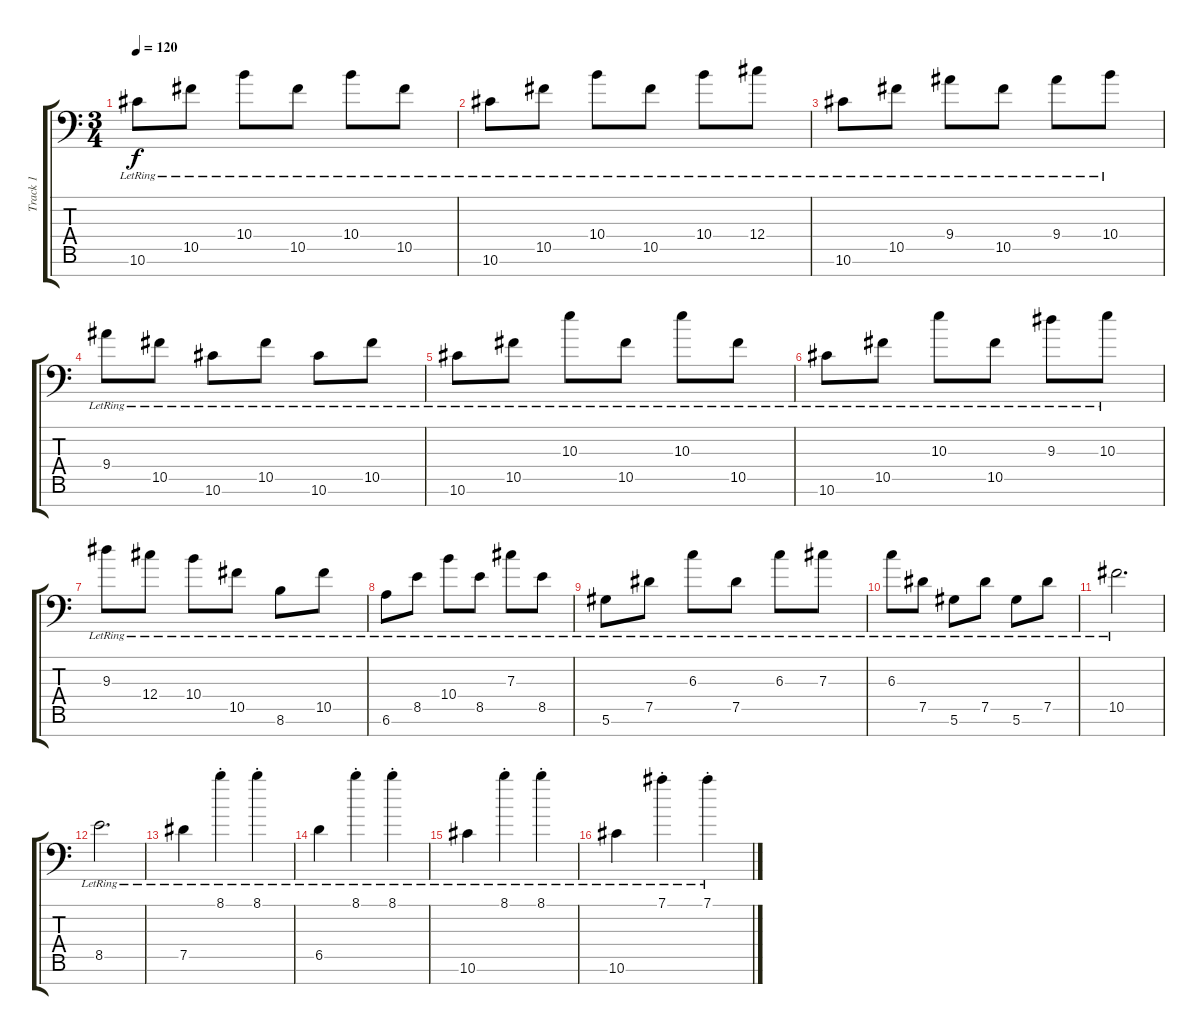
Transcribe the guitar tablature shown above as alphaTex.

\track ("Track 1" "Track 1") {instrument electricguitarjazz}
\staff {score tabs}
\tuning (Eb4 Bb3 Gb3 Db3 Ab2 Eb2 Bb1) {hide}
\ts (3 4)
\tempo 120
\clef f4
\ks c
10.6{lr}.8{dy f} 10.5{lr}.8 10.4{lr}.8 10.5{lr}.8 10.4{lr}.8 10.5{lr}.8 |
10.6{lr}.8 10.5{lr}.8 10.4{lr}.8 10.5{lr}.8 10.4{lr}.8 12.4{lr}.8 |
10.6{lr}.8 10.5{lr}.8 9.4{lr}.8 10.5{lr}.8 9.4{lr}.8 10.4{lr}.8 |
9.4{lr}.8 10.5{lr}.8 10.6{lr}.8 10.5{lr}.8 10.6{lr}.8 10.5{lr}.8 |
10.6{lr}.8 10.5{lr}.8 10.3{lr}.8 10.5{lr}.8 10.3{lr}.8 10.5{lr}.8 |
10.6{lr}.8 10.5{lr}.8 10.3{lr}.8 10.5{lr}.8 9.3{lr}.8 10.3{lr}.8 |
9.3{lr}.8 12.4{lr}.8 10.4{lr}.8 10.5{lr}.8 8.6{lr}.8 10.5{lr}.8 |
6.6{lr}.8 8.5{lr}.8 10.4{lr}.8 8.5{lr}.8 7.3{lr}.8 8.5{lr}.8 |
5.6{lr}.8 7.5{lr}.8 6.3{lr}.8 7.5{lr}.8 6.3{lr}.8 7.3{lr}.8 |
6.3{lr}.8 7.5{lr}.8 5.6{lr}.8 7.5{lr}.8 5.6{lr}.8 7.5{lr}.8 |
10.5{lr}.2{d} |
8.5{lr}.2{d} |
7.5{lr}.4 8.1{st lr}.4 8.1{st lr}.4 |
6.5{lr}.4 8.1{st lr}.4 8.1{st lr}.4 |
10.6{lr}.4 8.1{st lr}.4 8.1{st lr}.4 |
10.6{lr}.4 7.1{st lr}.4 7.1{st lr}.4
